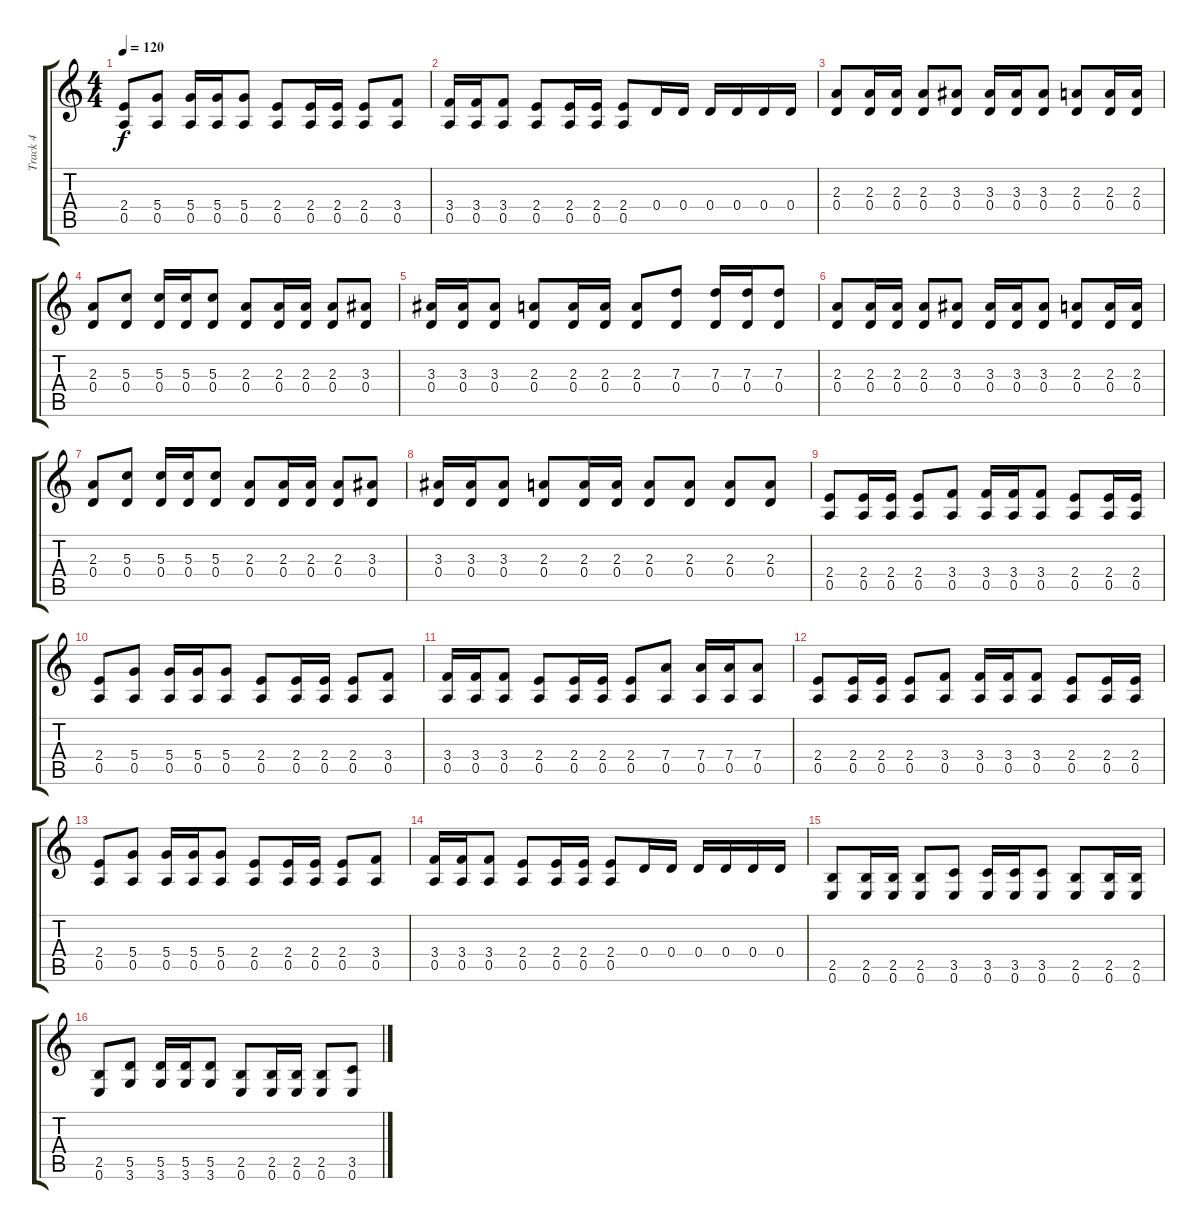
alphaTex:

\track ("Track 4" "Track 4") {instrument distortionguitar}
\staff {score tabs}
\tuning (E4 B3 G3 D3 A2 E2) {hide}
\ts (4 4)
\tempo 120
\clef g2
\ks c
(2.4 0.5).8{dy f} (5.4 0.5).8 (5.4 0.5).16 (5.4 0.5).16 (5.4 0.5).8 (2.4 0.5).8 (2.4 0.5).16 (2.4 0.5).16 (2.4 0.5).8 (3.4 0.5).8 |
(3.4 0.5).16 (3.4 0.5).16 (3.4 0.5).8 (2.4 0.5).8 (2.4 0.5).16 (2.4 0.5).16 (2.4 0.5).8 0.4.16 0.4.16 0.4.16 0.4.16 0.4.16 0.4.16 |
(2.3 0.4).8 (2.3 0.4).16 (2.3 0.4).16 (2.3 0.4).8 (3.3 0.4).8 (3.3 0.4).16 (3.3 0.4).16 (3.3 0.4).8 (2.3 0.4).8 (2.3 0.4).16 (2.3 0.4).16 |
(2.3 0.4).8 (5.3 0.4).8 (5.3 0.4).16 (5.3 0.4).16 (5.3 0.4).8 (2.3 0.4).8 (2.3 0.4).16 (2.3 0.4).16 (2.3 0.4).8 (3.3 0.4).8 |
(3.3 0.4).16 (3.3 0.4).16 (3.3 0.4).8 (2.3 0.4).8 (2.3 0.4).16 (2.3 0.4).16 (2.3 0.4).8 (7.3 0.4).8 (7.3 0.4).16 (7.3 0.4).16 (7.3 0.4).8 |
(2.3 0.4).8 (2.3 0.4).16 (2.3 0.4).16 (2.3 0.4).8 (3.3 0.4).8 (3.3 0.4).16 (3.3 0.4).16 (3.3 0.4).8 (2.3 0.4).8 (2.3 0.4).16 (2.3 0.4).16 |
(2.3 0.4).8 (5.3 0.4).8 (5.3 0.4).16 (5.3 0.4).16 (5.3 0.4).8 (2.3 0.4).8 (2.3 0.4).16 (2.3 0.4).16 (2.3 0.4).8 (3.3 0.4).8 |
(3.3 0.4).16 (3.3 0.4).16 (3.3 0.4).8 (2.3 0.4).8 (2.3 0.4).16 (2.3 0.4).16 (2.3 0.4).8 (2.3 0.4).8 (2.3 0.4).8 (2.3 0.4).8 |
(2.4 0.5).8 (2.4 0.5).16 (2.4 0.5).16 (2.4 0.5).8 (3.4 0.5).8 (3.4 0.5).16 (3.4 0.5).16 (3.4 0.5).8 (2.4 0.5).8 (2.4 0.5).16 (2.4 0.5).16 |
(2.4 0.5).8 (5.4 0.5).8 (5.4 0.5).16 (5.4 0.5).16 (5.4 0.5).8 (2.4 0.5).8 (2.4 0.5).16 (2.4 0.5).16 (2.4 0.5).8 (3.4 0.5).8 |
(3.4 0.5).16 (3.4 0.5).16 (3.4 0.5).8 (2.4 0.5).8 (2.4 0.5).16 (2.4 0.5).16 (2.4 0.5).8 (7.4 0.5).8 (7.4 0.5).16 (7.4 0.5).16 (7.4 0.5).8 |
(2.4 0.5).8 (2.4 0.5).16 (2.4 0.5).16 (2.4 0.5).8 (3.4 0.5).8 (3.4 0.5).16 (3.4 0.5).16 (3.4 0.5).8 (2.4 0.5).8 (2.4 0.5).16 (2.4 0.5).16 |
(2.4 0.5).8 (5.4 0.5).8 (5.4 0.5).16 (5.4 0.5).16 (5.4 0.5).8 (2.4 0.5).8 (2.4 0.5).16 (2.4 0.5).16 (2.4 0.5).8 (3.4 0.5).8 |
(3.4 0.5).16 (3.4 0.5).16 (3.4 0.5).8 (2.4 0.5).8 (2.4 0.5).16 (2.4 0.5).16 (2.4 0.5).8 0.4.16 0.4.16 0.4.16 0.4.16 0.4.16 0.4.16 |
(2.5 0.6).8 (2.5 0.6).16 (2.5 0.6).16 (2.5 0.6).8 (3.5 0.6).8 (3.5 0.6).16 (3.5 0.6).16 (3.5 0.6).8 (2.5 0.6).8 (2.5 0.6).16 (2.5 0.6).16 |
(2.5 0.6).8 (5.5 3.6).8 (5.5 3.6).16 (5.5 3.6).16 (5.5 3.6).8 (2.5 0.6).8 (2.5 0.6).16 (2.5 0.6).16 (2.5 0.6).8 (3.5 0.6).8
